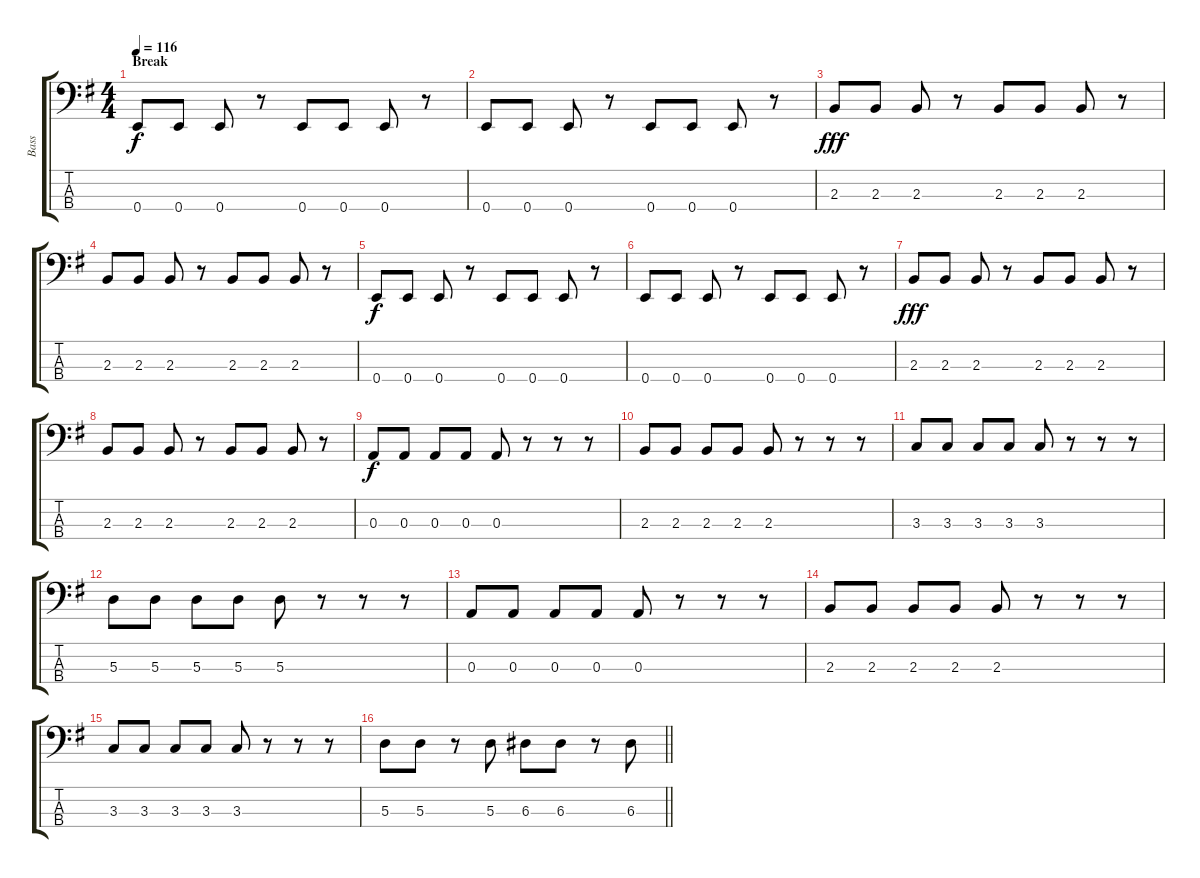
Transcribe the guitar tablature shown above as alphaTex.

\track ("Bass" "Bass") {instrument electricbassfinger}
\staff {score tabs}
\tuning (G2 D2 A1 E1) {hide}
\ts (4 4)
\section ("" "Break")
\tempo 116
\clef f4
\ks g
0.4.8{dy f} 0.4.8 0.4.8 r.8 0.4.8 0.4.8 0.4.8 r.8 |
0.4.8 0.4.8 0.4.8 r.8 0.4.8 0.4.8 0.4.8 r.8 |
2.3.8{dy fff} 2.3.8 2.3.8 r.8 2.3.8 2.3.8 2.3.8 r.8 |
2.3.8 2.3.8 2.3.8 r.8 2.3.8 2.3.8 2.3.8 r.8 |
0.4.8{dy f} 0.4.8 0.4.8 r.8 0.4.8 0.4.8 0.4.8 r.8 |
0.4.8 0.4.8 0.4.8 r.8 0.4.8 0.4.8 0.4.8 r.8 |
2.3.8{dy fff} 2.3.8 2.3.8 r.8 2.3.8 2.3.8 2.3.8 r.8 |
2.3.8 2.3.8 2.3.8 r.8 2.3.8 2.3.8 2.3.8 r.8 |
0.3.8{dy f} 0.3.8 0.3.8 0.3.8 0.3.8 r.8 r.8 r.8 |
2.3.8 2.3.8 2.3.8 2.3.8 2.3.8 r.8 r.8 r.8 |
3.3.8 3.3.8 3.3.8 3.3.8 3.3.8 r.8 r.8 r.8 |
5.3.8 5.3.8 5.3.8 5.3.8 5.3.8 r.8 r.8 r.8 |
0.3.8 0.3.8 0.3.8 0.3.8 0.3.8 r.8 r.8 r.8 |
2.3.8 2.3.8 2.3.8 2.3.8 2.3.8 r.8 r.8 r.8 |
3.3.8 3.3.8 3.3.8 3.3.8 3.3.8 r.8 r.8 r.8 |
\barLineRight lightlight
5.3.8 5.3.8 r.8 5.3.8 6.3.8 6.3.8 r.8 6.3.8
